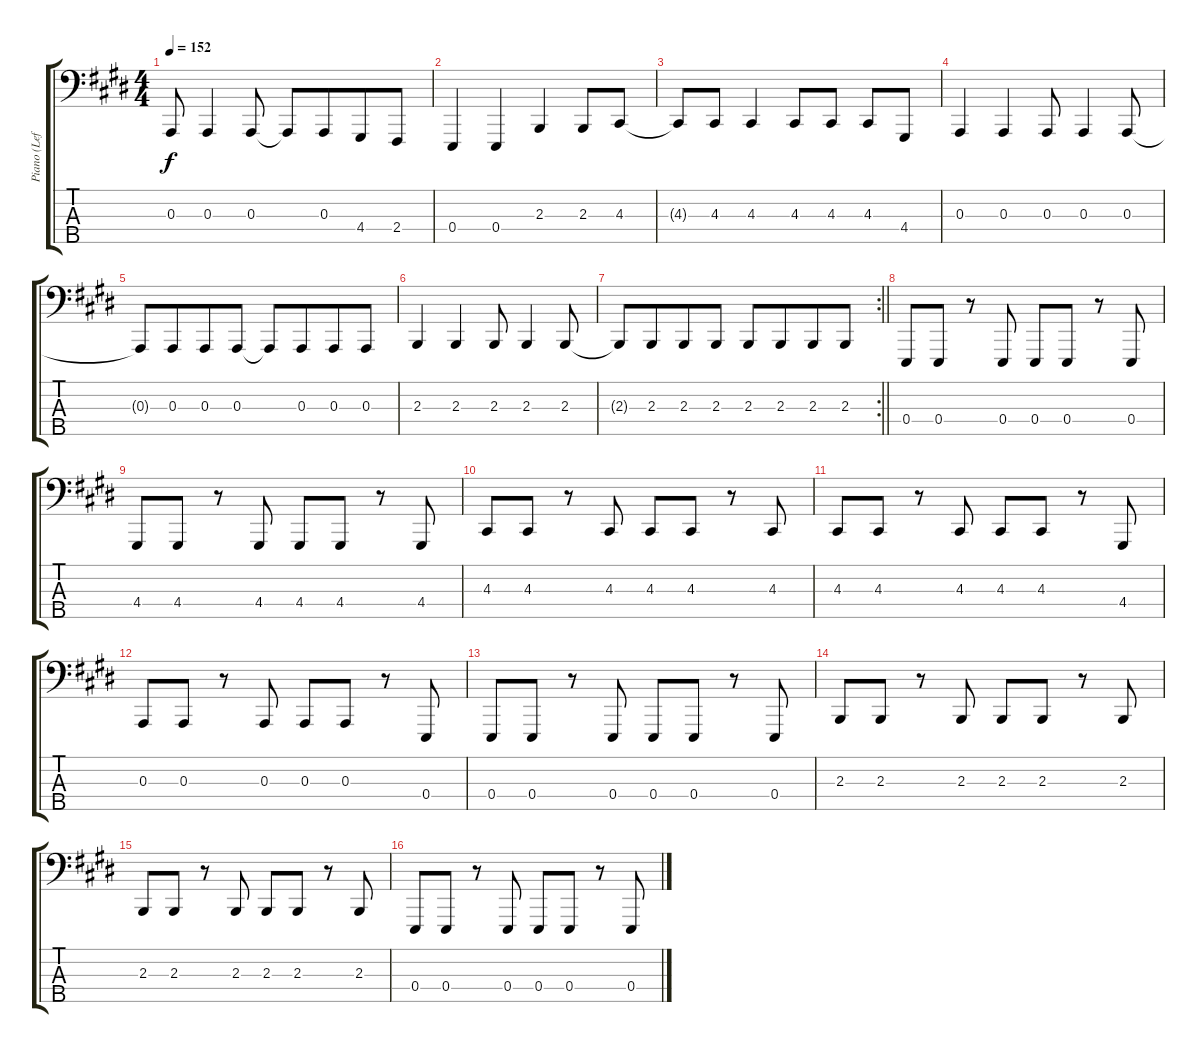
\track ("Piano (Left Hand)" "Piano (Lef") {instrument acousticgrandpiano}
\staff {score tabs}
\tuning (G2 D2 A1 E1 B0) {hide}
\ts (4 4)
\tempo 152
\clef f4
\ks e
0.3{t}.8{dy f} 0.3.4 0.3.8 0.3{t}.8 0.3.8{beam merge} 4.4.8 2.4.8 |
0.4.4 0.4.4 2.3.4 2.3.8 4.3.8 |
4.3{t}.8 4.3.8 4.3.4 4.3.8 4.3.8 4.3.8 4.4.8 |
0.3.4 0.3.4 0.3.8 0.3.4 0.3.8 |
0.3{t}.8 0.3.8{beam merge} 0.3.8 0.3.8 0.3{t}.8 0.3.8{beam merge} 0.3.8 0.3.8 |
2.3.4 2.3.4 2.3.8 2.3.4 2.3.8 |
\rc 2
\barLineRight lightlight
2.3{t}.8 2.3.8{beam merge} 2.3.8 2.3.8 2.3.8 2.3.8{beam merge} 2.3.8 2.3.8 |
0.4.8 0.4.8 r.8 0.4.8{beam split} 0.4.8 0.4.8 r.8 0.4.8 |
4.4.8 4.4.8 r.8 4.4.8 4.4.8 4.4.8 r.8 4.4.8 |
4.3.8 4.3.8 r.8 4.3.8 4.3.8 4.3.8 r.8 4.3.8 |
4.3.8 4.3.8 r.8 4.3.8 4.3.8 4.3.8 r.8 4.4.8 |
0.3.8 0.3.8 r.8 0.3.8 0.3.8 0.3.8 r.8 0.4.8 |
0.4.8 0.4.8 r.8 0.4.8 0.4.8 0.4.8 r.8 0.4.8 |
2.3.8 2.3.8 r.8 2.3.8 2.3.8 2.3.8 r.8 2.3.8 |
2.3.8 2.3.8 r.8 2.3.8 2.3.8 2.3.8 r.8 2.3.8 |
0.4.8 0.4.8 r.8 0.4.8 0.4.8 0.4.8 r.8 0.4.8
